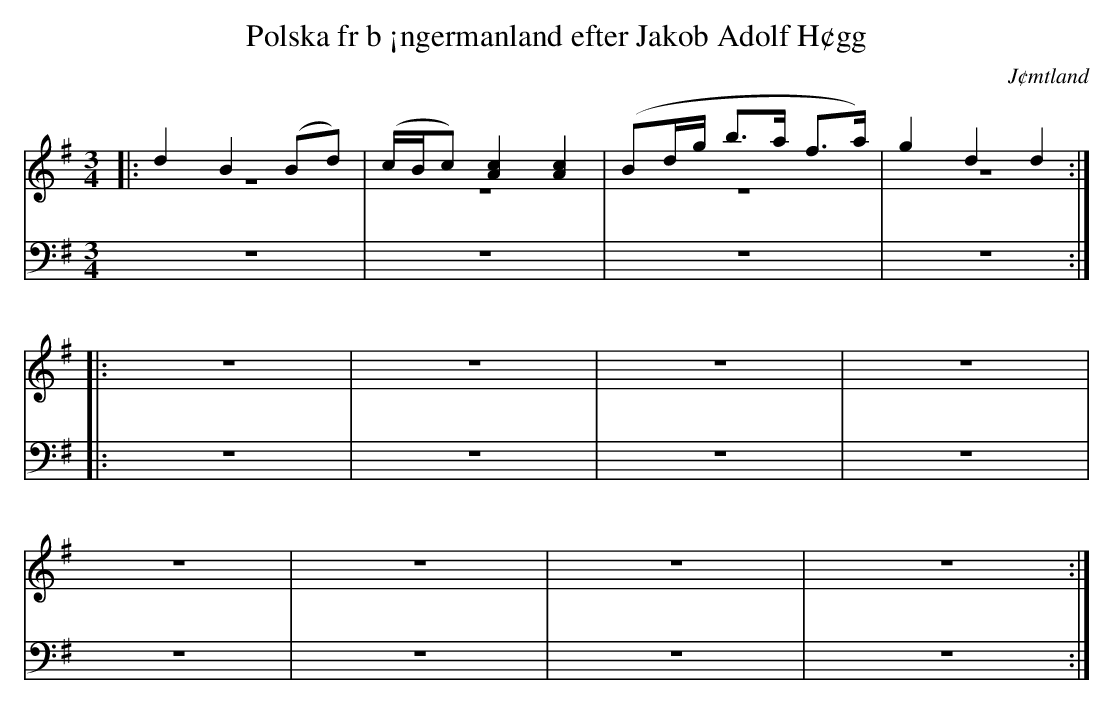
X:1
T: Polska fr b ¡ngermanland efter Jakob Adolf H¢gg
O: J¢mtland
M: 3/4
L: 1/8
K: G
V:1
V:2 merge
V:3
V:4 merge
V:1
|:d2 B2 (Bd)|(c/B/c) [A2c2] [A2c2]|(Bd/g/ b>a f>a)|g2 d2 d2:|
|:z6|z6|z6|z6|
z6|z6|z6|z6:|
V:2
z6|z6|z6|z6:|
|:z6|z6|z6|z6|
z6|z6|z6|z6:|
V:3 clef=bass
z6|z6|z6|z6:|
|:z6|z6|z6|z6|
z6|z6|z6|z6:|
V:4 clef=bass
z6|z6|z6|z6:|
|:z6|z6|z6|z6|
z6|z6|z6|z6:|
